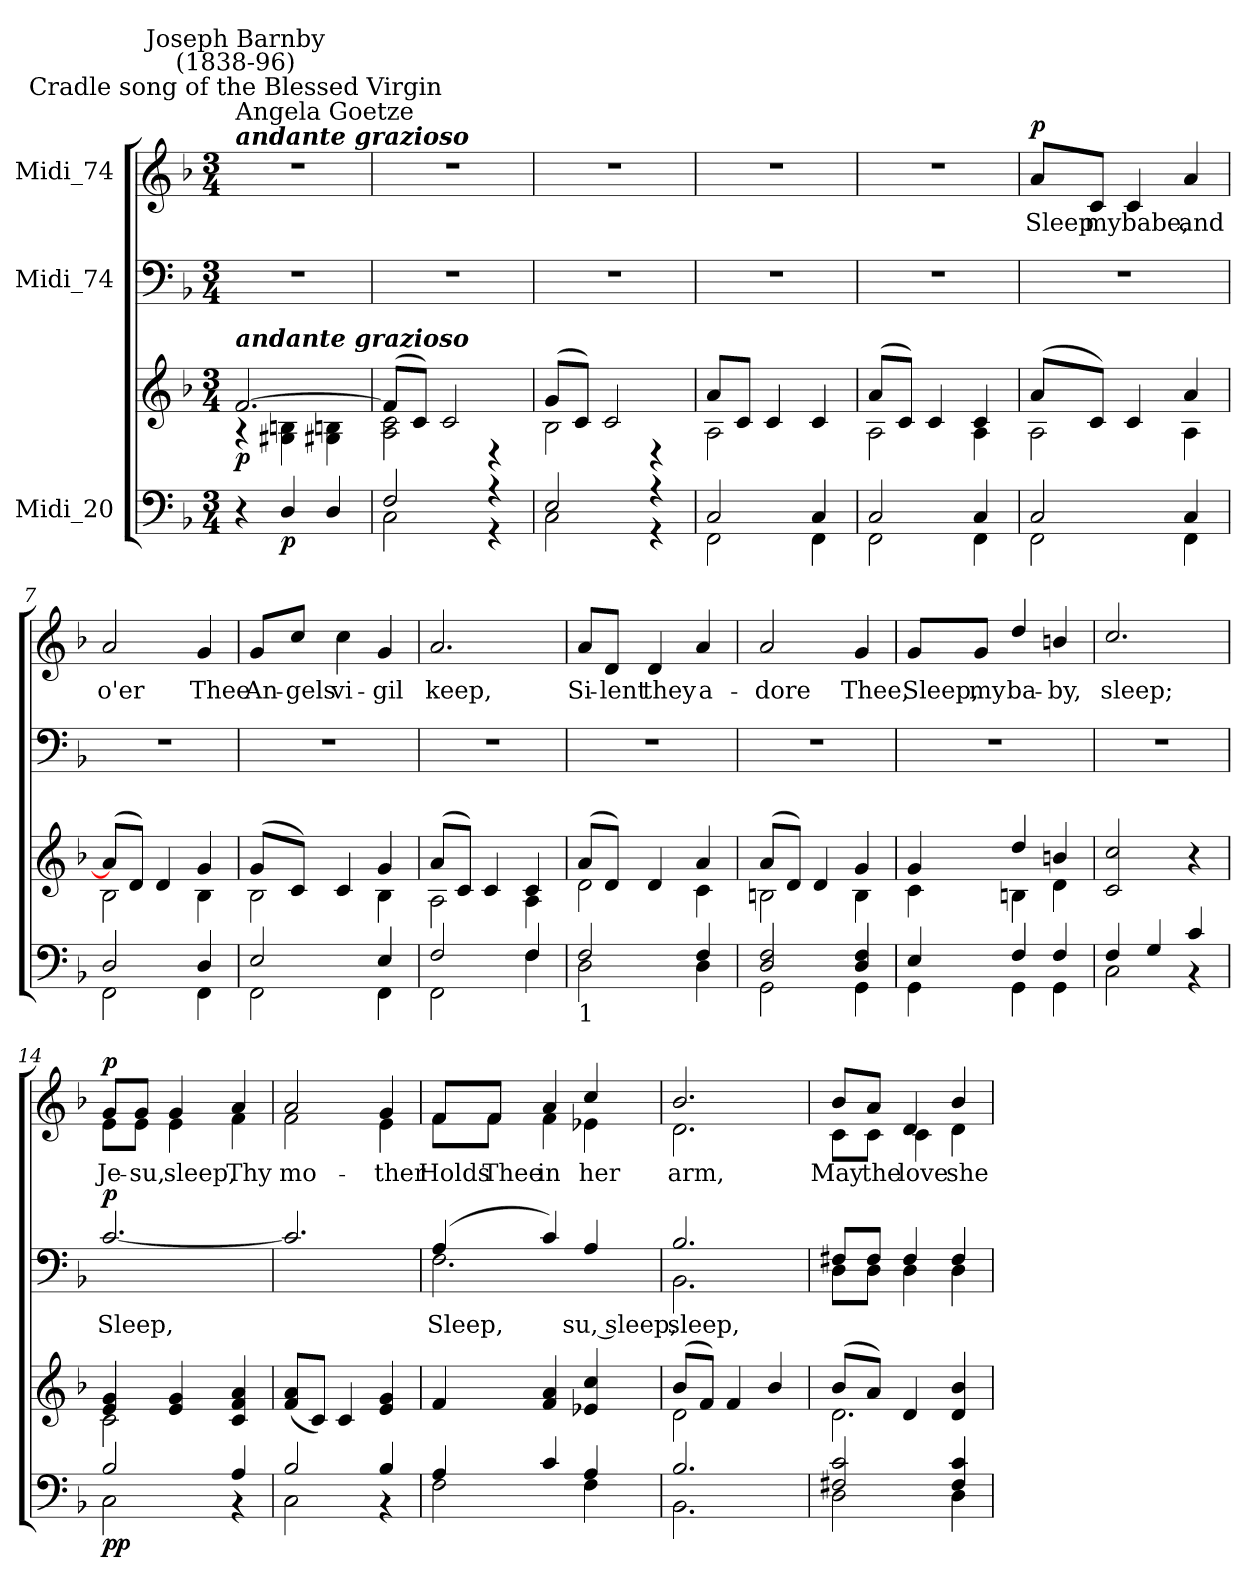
**kern	**kern	**dynam	**kern	**text	**dynam	**kern	**text	**dynam
*part3	*part3	*part3	*part2	*part2	*part2	*part1	*part1	*part1
*staff4	*staff3	*staff3/4	*staff2	*staff2	*staff2	*staff1	*staff1	*staff1
*I"Midi_20	*	*	*I"Midi_74	*	*	*I"Midi_74	*	*
*clefF4	*clefG2	*	*clefF4	*	*	*clefG2	*	*
*k[b-]	*k[b-]	*	*k[b-]	*	*	*k[b-]	*	*
*F:	*F:	*	*F:	*	*	*F:	*	*
*M3/4	*M3/4	*	*M3/4	*	*	*M3/4	*	*
=1	=1	=1	=1	=1	=1	=1	=1	=1
*^	*^	*	*	*	*	*	*	*
!	!	!	!	!	!	!	!	!LO:TX:a:Bi:t=andante grazioso	!	!
!	!	!	!	!	!	!	!	!LO:TX:a:t=Angela Goetze	!	!
!	!	!	!	!	!	!	!	!LO:TX:a:cj:t=Cradle song of the Blessed Virgin	!	!
!	!	!	!	!	!	!	!	!LO:TX:a:cj:t=Joseph Barnby\n(1838-96)	!	!
!	!	!LO:TX:a:Bi:t=andante grazioso	!	!	!	!	!	!	!	!
!	!	!	!	!LO:DY:b	!LO:N:vis=1	!	!	!LO:N:vis=1	!	!
4r	2ryy	[2.f/	4r	p	2.r	.	.	2.r	.	.
!	!	!	!	!LO:DY:b=2	!	!	!	!	!	!
4D/	.	.	4G#X\ 4Bn\	p	.	.	.	.	.	.
4D/	4ryy	.	4G#X\ 4Bn\	.	.	.	.	.	.	.
=2	=2	=2	=2	=2	=2	=2	=2	=2	=2	=2
!	!	!	!	!	!LO:N:vis=1	!	!	!LO:N:vis=1	!	!
2F/	2C\	(>8f/L]	2A\ 2c\	.	2.r	.	.	2.r	.	.
.	.	8c/J)	.	.	.	.	.	.	.	.
.	.	2c/	.	.	.	.	.	.	.	.
4r	4r	.	4r	.	.	.	.	.	.	.
=3	=3	=3	=3	=3	=3	=3	=3	=3	=3	=3
!	!	!	!	!	!LO:N:vis=1.	!	!	!LO:N:vis=1	!	!
2E/	2C\	(>8g/L	2B-\	.	2.r	.	.	2.r	.	.
.	.	8c/J)	.	.	.	.	.	.	.	.
.	.	2c/	.	.	.	.	.	.	.	.
4r	4r	.	4r	.	.	.	.	.	.	.
=4	=4	=4	=4	=4	=4	=4	=4	=4	=4	=4
!	!	!	!	!	!LO:N:vis=1	!	!	!LO:N:vis=1	!	!
2C/	2FF\	8a/L	2A\	.	2.r	.	.	2.r	.	.
.	.	8c/J	.	.	.	.	.	.	.	.
.	.	4c/	.	.	.	.	.	.	.	.
4C/	4FF\	4c/	4ryy	.	.	.	.	.	.	.
=5	=5	=5	=5	=5	=5	=5	=5	=5	=5	=5
!	!	!	!	!	!LO:N:vis=1	!	!	!LO:N:vis=1	!	!
2C/	2FF\	(>8a/L	2A\	.	2.r	.	.	2.r	.	.
.	.	8c/J)	.	.	.	.	.	.	.	.
.	.	4c/	.	.	.	.	.	.	.	.
4C/	4FF\	4c/	4A\	.	.	.	.	.	.	.
=6	=6	=6	=6	=6	=6	=6	=6	=6	=6	=6
!	!	!	!	!	!LO:N:vis=1	!	!	!	!LO:LY:b	!LO:DY:b
2C/	2FF\	(>8a/L	2A\	.	2.r	.	.	8a/L	Sleep	p
!	!	!	!	!	!	!	!	!	!LO:LY:b	!
.	.	8c/J)	.	.	.	.	.	8c/J	my	.
!	!	!	!	!	!	!	!	!	!LO:LY:b	!
.	.	4c/	.	.	.	.	.	4c	babe,	.
!	!	!	!	!	!	!	!	!	!LO:LY:b	!
4C/	4FF\	4a/	4A\	.	.	.	.	4a	and	.
=7	=7	=7	=7	=7	=7	=7	=7	=7	=7	=7
!	!	!	!	!	!LO:N:vis=1	!	!	!	!LO:LY:b	!
2D/	2FF\	(>8a/L]	2B-\	.	2.r	.	.	2a	o'er	.
.	.	8d/J)	.	.	.	.	.	.	.	.
.	.	4d/	.	.	.	.	.	.	.	.
!	!	!	!	!	!	!	!	!	!LO:LY:b	!
4D/	4FF\	4g/	4B-\	.	.	.	.	4g	Thee	.
=8	=8	=8	=8	=8	=8	=8	=8	=8	=8	=8
!	!	!	!	!	!LO:N:vis=1..	!	!	!	!LO:LY:b	!
2E/	2FF\	(>8g/L	2B-\	.	2.r	.	.	8g/L	An-	.
!	!	!	!	!	!	!	!	!	!LO:LY:b	!
.	.	8c/J)	.	.	.	.	.	8cc/J	-gels	.
!	!	!	!	!	!	!	!	!	!LO:LY:b	!
.	.	4c/	.	.	.	.	.	4cc	vi-	.
!	!	!	!	!	!	!	!	!	!LO:LY:b	!
4E/	4FF\	4g/	4B-\	.	.	.	.	4g	-gil	.
!!LO:LB:g=z
=9	=9	=9	=9	=9	=9	=9	=9	=9	=9	=9
*	*	*	*	*	*	*	*	*^	*	*
!	!	!	!	!	!LO:N:vis=1	!	!	!	!LO:N:vis=1	!LO:LY:b	!
2F/	2FF\	(>8a/L	2A\	.	2.r	.	.	2.a	2.ryy	keep,	.
.	.	8c/J)	.	.	.	.	.	.	.	.	.
.	.	4c/	.	.	.	.	.	.	.	.	.
4F/	4F\	4c/	4A\	.	.	.	.	.	.	.	.
=10	=10	=10	=10	=10	=10	=10	=10	=10	=10	=10	=10
!LO:TX:b:t=1	!	!	!	!	!	!	!	!	!	!	!
!	!	!	!	!	!LO:N:vis=1	!	!	!	!	!LO:LY:b	!
2F/	2D\	(>8a/L	2d\	.	2.r	.	.	8a/L	2ryy	Si-	.
!	!	!	!	!	!	!	!	!	!	!LO:LY:b	!
.	.	8d/J)	.	.	.	.	.	8d/J	.	-lent	.
!	!	!	!	!	!	!	!	!	!	!LO:LY:b	!
.	.	4d/	.	.	.	.	.	4d	.	they	.
!	!	!	!	!	!	!	!	!	!	!LO:LY:b	!
4F/	4D\	4a/	4c\	.	.	.	.	4a	4ryy	a-	.
=11	=11	=11	=11	=11	=11	=11	=11	=11	=11	=11	=11
!	!	!	!	!	!LO:N:vis=1	!	!	!	!LO:N:vis=1	!LO:LY:b	!
2D/ 2F/	2GG\	(>8a/L	2Bn\	.	2.r	.	.	2a	2.ryy	-dore	.
.	.	8d/J)	.	.	.	.	.	.	.	.	.
.	.	4d/	.	.	.	.	.	.	.	.	.
!	!	!	!	!	!	!	!	!	!	!LO:LY:b	!
4D/ 4F/	4GG\	4g/	4B\	.	.	.	.	4g	.	Thee,	.
=12	=12	=12	=12	=12	=12	=12	=12	=12	=12	=12	=12
!	!	!	!	!	!LO:N:vis=1	!	!	!	!LO:N:vis=1.	!LO:LY:b	!
4E/	4GG\	4g/	4c\	.	2.r	.	.	8g/L	2.ryy	Sleep,	.
!	!	!	!	!	!	!	!	!	!	!LO:LY:b	!
.	.	.	.	.	.	.	.	8g/J	.	my	.
!	!	!	!	!	!	!	!	!	!	!LO:LY:b	!
4F/	4GG\	4dd/	4Bn\	.	.	.	.	4dd	.	ba-	.
!	!	!	!	!	!	!	!	!	!	!LO:LY:b	!
4F/	4GG\	4bn/	4d\	.	.	.	.	4bn	.	-by,	.
=13	=13	=13	=13	=13	=13	=13	=13	=13	=13	=13	=13
!	!	!	!	!	!LO:N:vis=1	!	!	!	!LO:N:vis=1	!LO:LY:b	!
4F/	2C\	2c/ 2cc/	2ryy	.	2.r	.	.	2.cc	2.ryy	sleep;	.
4G/	.	.	.	.	.	.	.	.	.	.	.
4c/	4r	4r	4ryy	.	.	.	.	.	.	.	.
=14	=14	=14	=14	=14	=14	=14	=14	=14	=14	=14	=14
!	!	!	!	!LO:DY:b=2	!	!LO:LY:a	!	!	!	!LO:LY:b	!
!	!	!	!	!LO:DY:n=1:b	!	!	!LO:DY:a	!	!	!	!LO:DY:b
2B-/	2C\	4e/ 4g/	2c\	p p	[2.c/	Sleep,	p	8g/L	8e\L	Je-	p
!	!	!	!	!	!	!	!	!	!	!LO:LY:b	!
.	.	.	.	.	.	.	.	8g/J	8e\J	-su,	.
!	!	!	!	!	!	!	!	!	!	!LO:LY:b	!
.	.	4e/ 4g/	.	.	.	.	.	4g	4e\	sleep,	.
!	!	!	!	!	!	!	!	!	!	!LO:LY:b	!
4A/	4r	4c/ 4f/ 4a/	4ryy	.	.	.	.	4a	4f\	Thy	.
=15	=15	=15	=15	=15	=15	=15	=15	=15	=15	=15	=15
!	!	!	!	!	!	!	!	!	!	!LO:LY:b	!
2B-/	2C\	(>8f/ 8a/L	2ryy	.	2.c/]	.	.	2a	2f\	mo-	.
.	.	8c/J)	.	.	.	.	.	.	.	.	.
.	.	4c/	.	.	.	.	.	.	.	.	.
!	!	!	!	!	!	!	!	!	!	!LO:LY:b	!
4B-/	4r	4e/ 4g/	4ryy	.	.	.	.	4g	4e\	-ther	.
!!LO:LB:g=z	!!
=16	=16	=16	=16	=16	=16	=16	=16	=16	=16	=16	=16
!	!	!	!	!	!	!LO:LY:a	!	!	!	!	!
*	*	*	*	*	*^	*	*	*	*	*	*
!	!	!	!	!	!	!	!LO:LY:b	!	!	!	!LO:LY:b	!
4A/	2F\	4f/	2ryy	.	(>4A/	2.F\	Sleep,	.	8f/L	8f\L	Holds	.
!	!	!	!	!	!	!	!	!	!	!	!LO:LY:b	!
.	.	.	.	.	.	.	.	.	8f/J	8f\J	Thee	.
!	!	!	!	!	!	!	!	!	!	!	!LO:LY:b	!
4c/	.	4f/ 4a/	.	.	4c/)	.	.	.	4a/	4f\	in	.
!	!	!	!	!	!	!	!LO:LY:a	!	!	!	!LO:LY:b	!
4A/	4F\	4e-X/ 4cc/	4ryy	.	4A/	.	su, sleep,	.	4cc/	4e-X\	her	.
=17	=17	=17	=17	=17	=17	=17	=17	=17	=17	=17	=17	=17
!	!	!	!	!	!	!	!LO:LY:b	!	!	!	!LO:LY:b	!
2.B-/	2.BB-\	(>8b-/L	2d\	.	2.B-/	2.BB-\	sleep,	.	2.b-/	2.d\	arm,	.
.	.	8f/J)	.	.	.	.	.	.	.	.	.	.
.	.	4f/	.	.	.	.	.	.	.	.	.	.
.	.	4b-/	4ryy	.	.	.	.	.	.	.	.	.
=18	=18	=18	=18	=18	=18	=18	=18	=18	=18	=18	=18	=18
!	!	!	!	!	!	!	!	!	!	!	!LO:LY:b	!
2F#X/ 2c/	2D\	(>8b-/L	2.d\	.	8F#X/L	8D\L	.	.	8b-/L	8c\L	May	.
!	!	!	!	!	!	!	!	!	!	!	!LO:LY:b	!
.	.	8a/J)	.	.	8F#/J	8D\J	.	.	8a/J	8c\J	the	.
!	!	!	!	!	!	!	!	!	!	!	!LO:LY:b	!
.	.	4d/	.	.	4F#/	4D\	.	.	4d/	4c\	love	.
!	!	!	!	!	!	!	!	!	!	!	!LO:LY:b	!
4F#/ 4c/	4D\	4d/ 4b-/	.	.	4F#/	4D\	.	.	4b-/	4d\	she	.
*v	*v	*	*	*	*v	*v	*	*	*v	*v	*	*
*	*v	*v	*	*	*	*	*	*	*
=	=	=	=	=	=	=	=	=
*-	*-	*-	*-	*-	*-	*-	*-	*-
